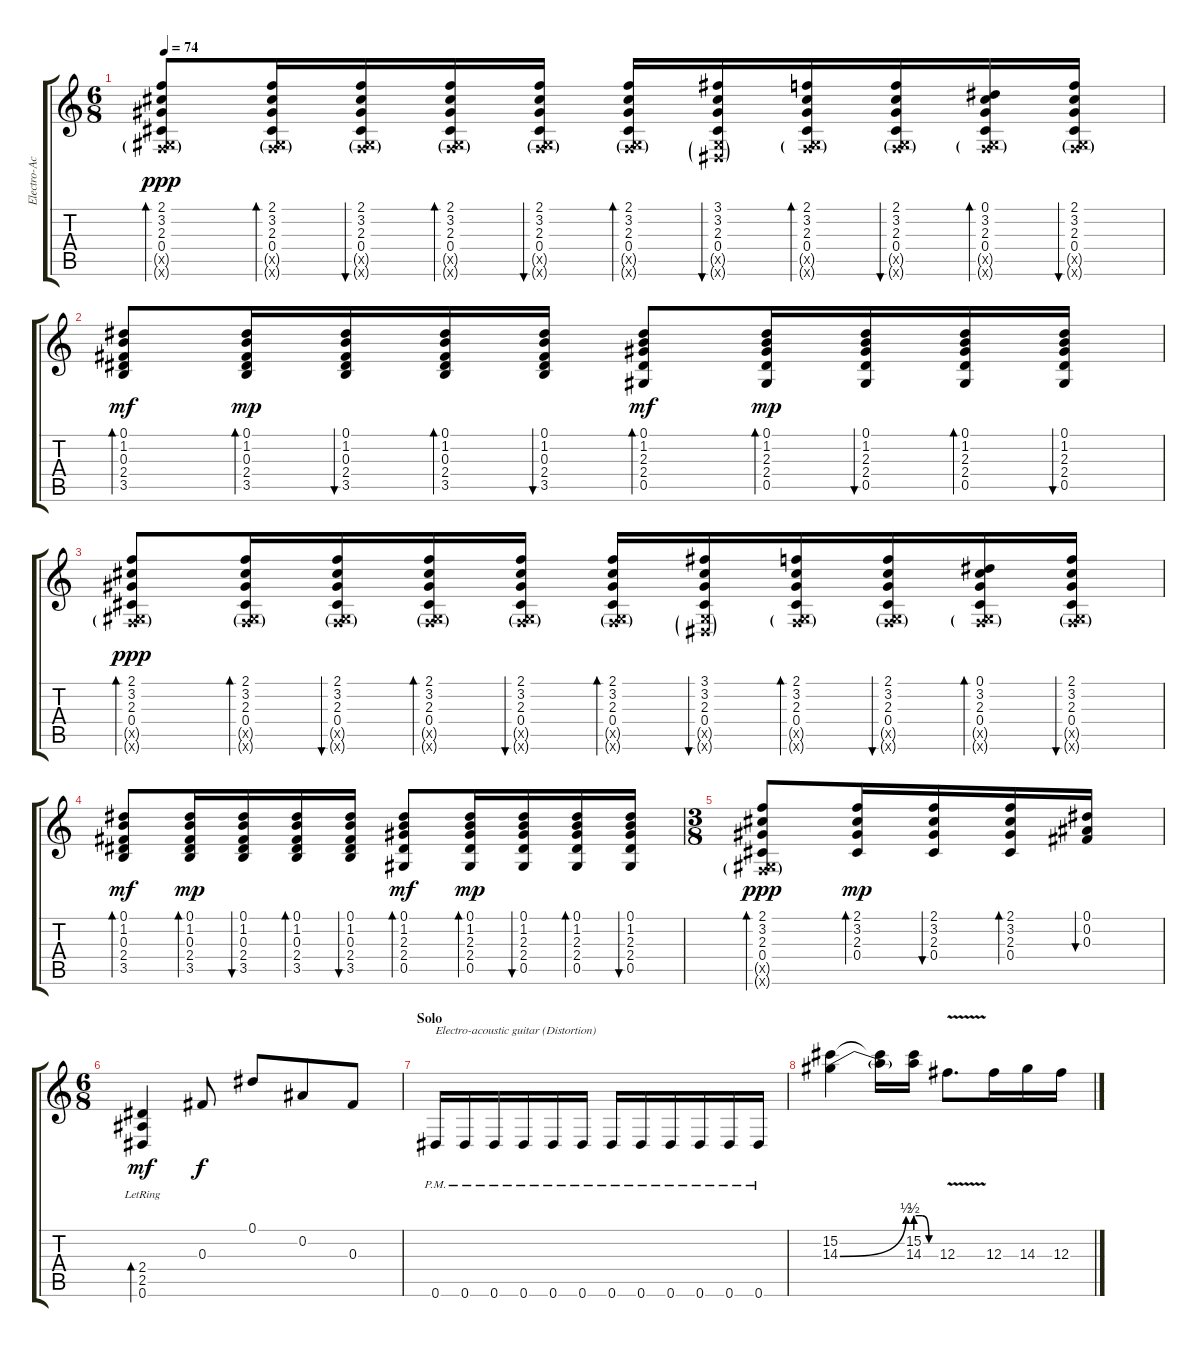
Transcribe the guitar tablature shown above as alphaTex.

\track ("Electro-Acoustic Guitar (James Hetfield)" "Electro-Ac") {instrument acousticguitarsteel}
\staff {score tabs}
\tuning (Eb4 Bb3 Gb3 Db3 Ab2 Eb2) {hide}
\ts (6 8)
\tempo 74
\clef g2
\ks c
(2.1 3.2 2.3 0.4 0.5{g x} 2.6{g x}).8{bd 30 dy ppp} (2.1 3.2 2.3 0.4 0.5{g x} 2.6{g x}).16{bd 30} (2.1 3.2 2.3 0.4 0.5{g x} 2.6{g x}).16{bu 30} (2.1 3.2 2.3 0.4 0.5{g x} 2.6{g x}).16{bd 30} (2.1 3.2 2.3 0.4 0.5{g x} 2.6{g x}).16{bu 30} (2.1 3.2 2.3 0.4 0.5{g x} 2.6{g x}).16{bd 30} (3.1 3.2 2.3 0.4 0.5{g x} 0.6{g x}).16{bu 30} (2.1 3.2 2.3 0.4 0.5{g x} 2.6{g x}).16{bd 30} (2.1 3.2 2.3 0.4 0.5{g x} 2.6{g x}).16{bu 30} (0.1 3.2 2.3 0.4 0.5{g x} 2.6{g x}).16{bd 30} (2.1 3.2 2.3 0.4 0.5{g x} 2.6{g x}).16{bu 30} |
(0.1 1.2 0.3 2.4 3.5).8{bd 30 dy mf} (0.1 1.2 0.3 2.4 3.5).16{bd 30 dy mp} (0.1 1.2 0.3 2.4 3.5).16{bu 30} (0.1 1.2 0.3 2.4 3.5).16{bd 30} (0.1 1.2 0.3 2.4 3.5).16{bu 30} (0.1 1.2 2.3 2.4 0.5).8{bd 30 dy mf} (0.1 1.2 2.3 2.4 0.5).16{bd 30 dy mp} (0.1 1.2 2.3 2.4 0.5).16{bu 30} (0.1 1.2 2.3 2.4 0.5).16{bd 30} (0.1 1.2 2.3 2.4 0.5).16{bu 30} |
(2.1 3.2 2.3 0.4 0.5{g x} 2.6{g x}).8{bd 30 dy ppp} (2.1 3.2 2.3 0.4 0.5{g x} 2.6{g x}).16{bd 30} (2.1 3.2 2.3 0.4 0.5{g x} 2.6{g x}).16{bu 30} (2.1 3.2 2.3 0.4 0.5{g x} 2.6{g x}).16{bd 30} (2.1 3.2 2.3 0.4 0.5{g x} 2.6{g x}).16{bu 30} (2.1 3.2 2.3 0.4 0.5{g x} 2.6{g x}).16{bd 30} (3.1 3.2 2.3 0.4 0.5{g x} 0.6{g x}).16{bu 30} (2.1 3.2 2.3 0.4 0.5{g x} 2.6{g x}).16{bd 30} (2.1 3.2 2.3 0.4 0.5{g x} 2.6{g x}).16{bu 30} (0.1 3.2 2.3 0.4 0.5{g x} 2.6{g x}).16{bd 30} (2.1 3.2 2.3 0.4 0.5{g x} 2.6{g x}).16{bu 30} |
(0.1 1.2 0.3 2.4 3.5).8{bd 30 dy mf} (0.1 1.2 0.3 2.4 3.5).16{bd 30 dy mp} (0.1 1.2 0.3 2.4 3.5).16{bu 30} (0.1 1.2 0.3 2.4 3.5).16{bd 30} (0.1 1.2 0.3 2.4 3.5).16{bu 30} (0.1 1.2 2.3 2.4 0.5).8{bd 30 dy mf} (0.1 1.2 2.3 2.4 0.5).16{bd 30 dy mp} (0.1 1.2 2.3 2.4 0.5).16{bu 30} (0.1 1.2 2.3 2.4 0.5).16{bd 30} (0.1 1.2 2.3 2.4 0.5).16{bu 30} |
\ts (3 8)
(2.1 3.2 2.3 0.4 0.5{g x} 2.6{g x}).8{bd 30 dy ppp} (2.1 3.2 2.3 0.4).16{bd 30 dy mp} (2.1 3.2 2.3 0.4).16{bu 30} (2.1 3.2 2.3 0.4).16{bd 30} (0.1 0.2 0.3).16{bu 30} |
\ts (6 8)
(2.4{lr} 2.5{lr} 0.6{lr}).4{bd 30 dy mf} 0.3.8{dy f} 0.1.8 0.2.8 0.3.8 |
\section ("" "Solo")
0.6{pm}.16{txt "Electro-acoustic guitar (Distortion)" volume 16 instrument overdrivenguitar} 0.6{pm}.16 0.6{pm}.16 0.6{pm}.16 0.6{pm}.16 0.6{pm}.16 0.6{pm}.16 0.6{pm}.16 0.6{pm}.16 0.6{pm}.16 0.6{pm}.16 0.6{pm}.16 |
(15.2 14.3{be (bend 0 0 60 2)}).4 (15.2{t} 14.3{t}).16 (15.2 14.3{be (custom 0 2 20 2 40 0 60 0)}).16 12.3{v}.8{d} 12.3.16 14.3.16 12.3.16
